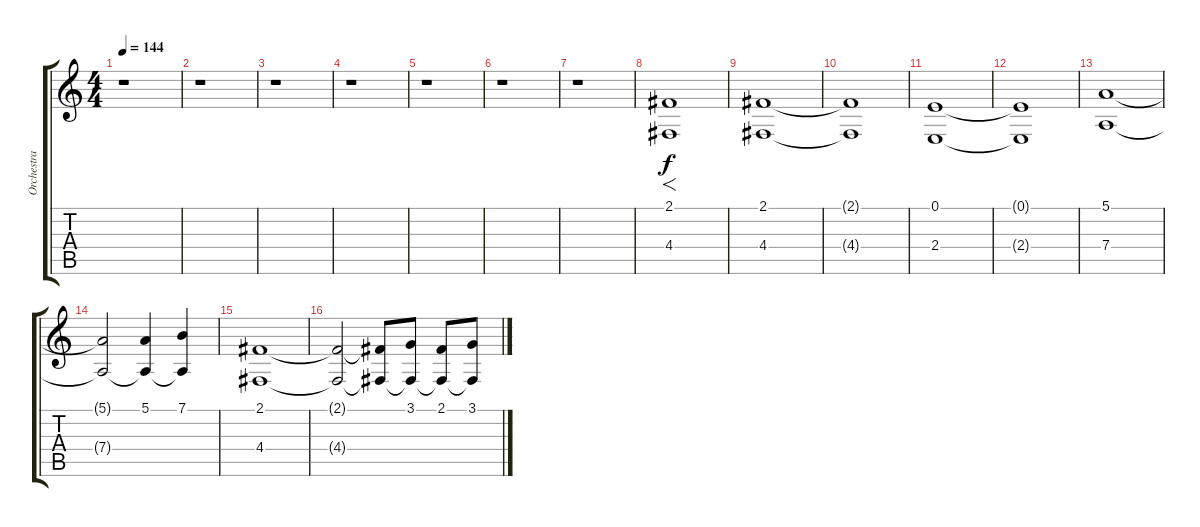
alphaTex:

\track ("Orchestra 1" "Orchestra ") {instrument stringensemble1}
\staff {score tabs}
\tuning (E4 B3 G3 D3 A2 D2) {hide}
\ts (4 4)
\tempo 144
\clef g2
\ks c
r.1{dy f instrument stringensemble1} |
r.1 |
r.1 |
r.1 |
r.1 |
r.1 |
r.1 |
(2.1 4.4).1{f} |
(2.1 4.4).1 |
(2.1{t} 4.4{t}).1 |
(0.1 2.4).1 |
(0.1{t} 2.4{t}).1 |
(5.1 7.4).1 |
(5.1{t} 7.4{t}).2 (5.1 7.4{t}).4 (7.1 7.4{t}).4 |
(2.1 4.4).1 |
(2.1{t} 4.4{t}).2 (2.1{t} 4.4{t}).8 (3.1 4.4{t}).8 (2.1 4.4{t}).8 (3.1 4.4{t}).8
